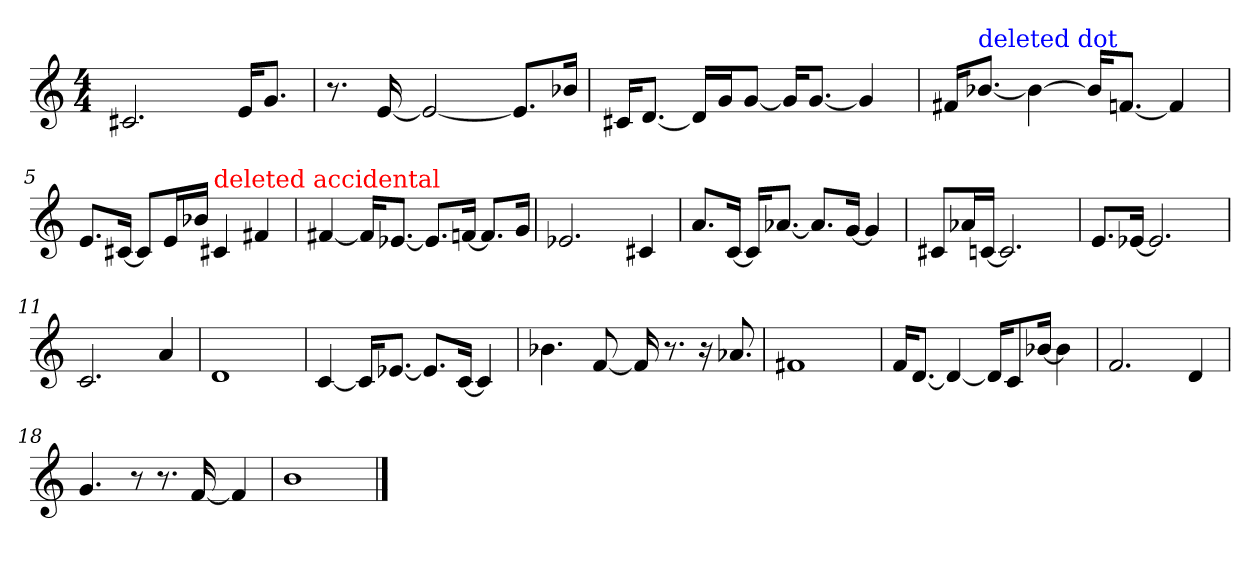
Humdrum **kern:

**kern
*part1
*staff1
*clefG2
*M4/4
=1
2.c#X
16e/KL
8.g/J
=2
8.r
[16e
2e_
8.e/L]
16b-X/Jk
=3
16c#X/KL
[8.d/J
16d/LL]
16g/J
[8g/J
16g/KL]
[8.g/J
4g]
=4
16f#X/KL
!LO:TX:color=#0000FF:t=deleted dot
[8.b-Xi/J
4b-_
16b-/KL]
[8.fn/J
4f]
=5
8.e/L
[16c#X/Jk
8c#/L]
16e/L
16b-X/JJ
!LO:TX:color=#FF0000:t=deleted accidental
4c#Xj
4f#X
=6
[4f#X
16f#/KL]
[8.e-X/J
8.e-/L]
[16fn/Jk
8.f/L]
16g/Jk
=7
2.e-X
4c#X
=8
8.a/L
[16c/Jk
16c/KL]
[8.a-X/J
8.a-/L]
[16g/Jk
4g]
=9
8c#X/L
16a-X/L
[16cn/JJ
2.c]
=10
8.e/L
[16e-X/Jk
2.e-]
=11
2.c
4a
=12
1d
=13
[4c
16c/KL]
[8.e-X/J
8.e-/L]
[16c/Jk
4c]
=14
4.b-X
[8f
16f]
8.r
16r
8.a-X
=15
1f#X
=16
16f/KL
[8.d/J
4d_
16d/KL]
8c/
[16b-X/Jk
4b-]
=17
2.f
4d
=18
4.g
8r
8.r
[16f
4f]
=19
1b
==
*-
